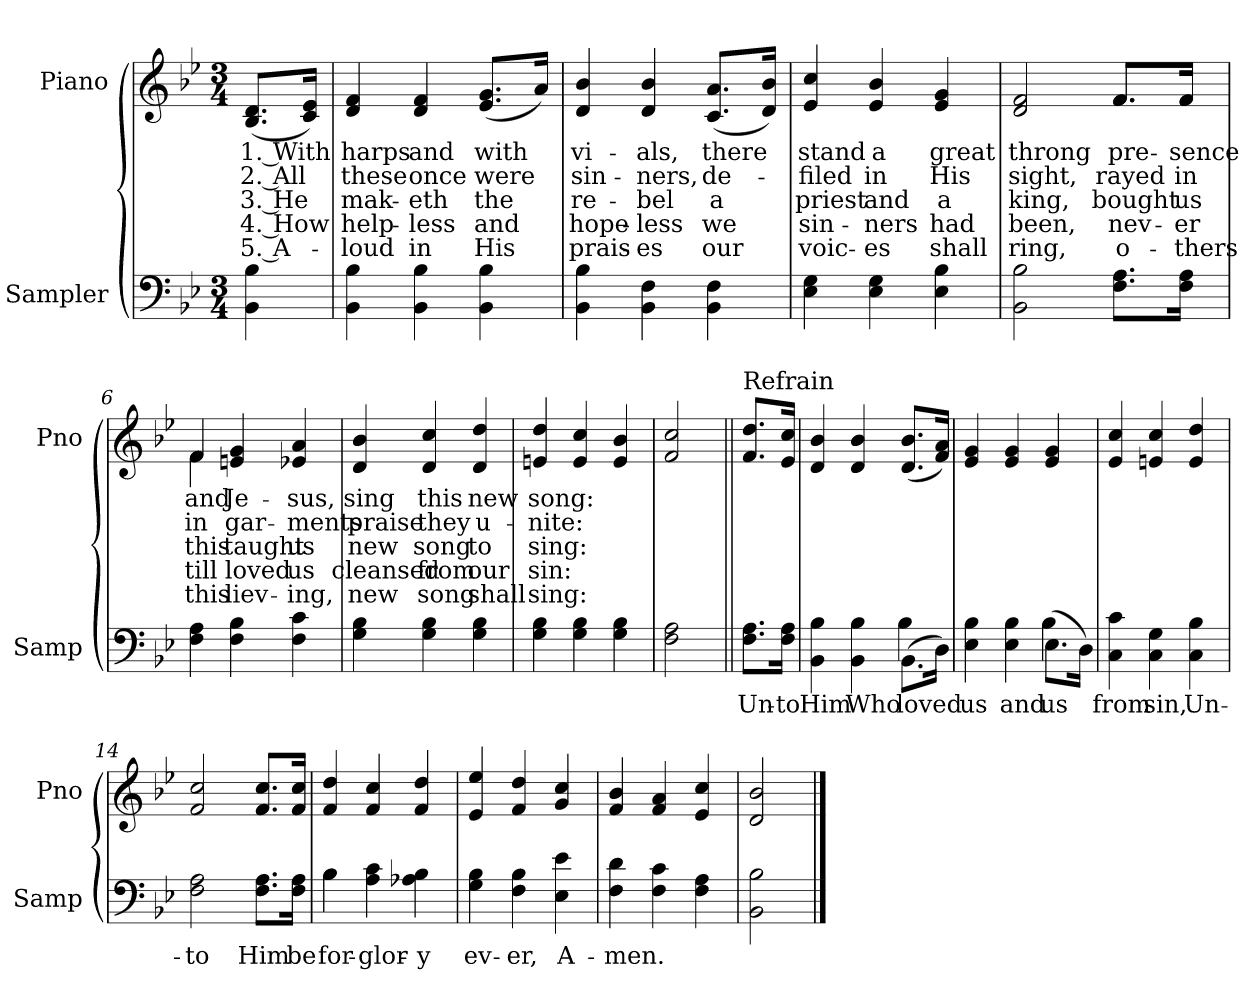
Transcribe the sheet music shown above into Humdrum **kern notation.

**kern	**text	**kern	**text	**text	**text	**text	**text
*part2	*part2	*part1	*part1	*part1	*part1	*part1	*part1
*staff2	*staff2	*staff1	*staff1	*staff1	*staff1	*staff1	*staff1
*I"Sampler	*	*I"Piano	*	*	*	*	*
*I'Samp	*	*I'Pno	*	*	*	*	*
*clefF4	*	*clefG2	*	*	*	*	*
*k[b-e-]	*	*k[b-e-]	*	*	*	*	*
*B-:	*	*B-:	*	*	*	*	*
*M3/4	*	*M3/4	*	*	*	*	*
=1	=1	=1	=1	=1	=1	=1	=1
4BB- 4B-	.	(8.B-/ 8.d/L	1. With	2. All	3. He	4. How	5. A-
.	.	16c/ 16e-/Jk)	.	.	.	.	.
=2	=2	=2	=2	=2	=2	=2	=2
4BB- 4B-	.	4d 4f	harps	these	mak-	help-	-loud
4BB- 4B-	.	4d 4f	and	once	-eth	-less	in
4BB- 4B-	.	(8.e-/ 8.g/L	with	were	the	and	His
.	.	16a/Jk)	.	.	.	.	.
=3	=3	=3	=3	=3	=3	=3	=3
4BB- 4B-	.	4d 4b-	vi-	sin-	re-	hope-	prais-
4BB- 4F	.	4d 4b-	-als,	-ners,	-bel	-less	-es
4BB- 4F	.	(8.c/ 8.a/L	there	de-	a	we	our
.	.	16d/ 16b-/Jk)	.	.	.	.	.
=4	=4	=4	=4	=4	=4	=4	=4
4E- 4G	.	4e- 4cc	stand	-filed	priest	sin-	voic-
4E- 4G	.	4e- 4b-	a	in	and	-ners	-es
4E- 4B-	.	4e- 4g	great	His	a	had	shall
=5	=5	=5	=5	=5	=5	=5	=5
*	*	*^	*	*	*	*	*
2BB- 2B-	.	2d 2f	2ryy	throng	sight,	king,	been,	ring,
8.F\ 8.A\L	.	8.f/L	8.f/L	pre-	-rayed	bought	nev-	o-
16F\ 16A\Jk	.	16f/Jk	16f/Jk	-sence	in	us	-er	-thers
=6	=6	=6	=6	=6	=6	=6	=6	=6
4F 4A	.	4f/	4f	and	in	this	till	this
4F 4B-	.	4en 4g	2ryy	Je-	gar-	taught	loved	-liev-
4F 4c	.	4e-X 4a	.	-sus,	-ments	us	us	-ing,
*	*	*v	*v	*	*	*	*	*
=7	=7	=7	=7	=7	=7	=7	=7
4G 4B-	.	4d 4b-	sing	praise	new	cleansed	new
4G 4B-	.	4d 4cc	this	they	song	from	song
4G 4B-	.	4d 4dd	new	u-	to	our	shall
=8	=8	=8	=8	=8	=8	=8	=8
4G 4B-	.	4en 4dd	song:	-nite:	sing:	sin:	sing:
4G 4B-	.	4e 4cc	.	.	.	.	.
4G 4B-	.	4e 4b-	.	.	.	.	.
=9	=9	=9	=9	=9	=9	=9	=9
2F 2A	.	2f 2cc	.	.	.	.	.
=10||	=10||	=10||	=10||	=10||	=10||	=10||	=10||
!	!	!LO:TX:t=Refrain	!	!	!	!	!
8.F\ 8.A\L	Un-	8.f/ 8.dd/L	.	.	.	.	.
16F\ 16A\Jk	-to	16e-/ 16cc/Jk	.	.	.	.	.
=11	=11	=11	=11	=11	=11	=11	=11
*^	*	*	*	*	*	*	*
4BB- 4B-	2ryy	Him	4d 4b-	.	.	.	.	.
4BB- 4B-	.	Who	4d 4b-	.	.	.	.	.
(8.BB-\L	4B-	loved	(8.d/ 8.b-/L	.	.	.	.	.
16D\Jk)	.	.	16f/ 16a/Jk)	.	.	.	.	.
=12	=12	=12	=12	=12	=12	=12	=12	=12
4E- 4B-	2ryy	us	4e- 4g	.	.	.	.	.
4E- 4B-	.	and	4e- 4g	.	.	.	.	.
(8.E-\L	4B-	us	4e- 4g	.	.	.	.	.
16D\Jk)	.	.	.	.	.	.	.	.
*v	*v	*	*	*	*	*	*	*
=13	=13	=13	=13	=13	=13	=13	=13
4C 4c	from	4e- 4cc	.	.	.	.	.
4C 4G	sin,	4en 4cc	.	.	.	.	.
4C 4B-	Un-	4e 4dd	.	.	.	.	.
=14	=14	=14	=14	=14	=14	=14	=14
2F 2A	-to	2f 2cc	.	.	.	.	.
8.F\ 8.A\L	Him	8.f/ 8.cc/L	.	.	.	.	.
16F\ 16A\Jk	be	16f/ 16cc/Jk	.	.	.	.	.
=15	=15	=15	=15	=15	=15	=15	=15
*^	*	*	*	*	*	*	*
4B-\	4B-	for-	4f 4dd	.	.	.	.	.
4A 4c	2ryy	glor-	4f 4cc	.	.	.	.	.
4A-X 4B-	.	-y	4f 4dd	.	.	.	.	.
*v	*v	*	*	*	*	*	*	*
=16	=16	=16	=16	=16	=16	=16	=16
4G 4B-	-ev-	4e- 4ee-	.	.	.	.	.
4F 4B-	-er,	4f 4dd	.	.	.	.	.
4E- 4e-	A-	4g 4cc	.	.	.	.	.
=17	=17	=17	=17	=17	=17	=17	=17
4F 4d	-men.	4f 4b-	.	.	.	.	.
4F 4c	.	4f 4a	.	.	.	.	.
4F 4A	.	4e- 4cc	.	.	.	.	.
=18	=18	=18	=18	=18	=18	=18	=18
2BB- 2B-	.	2d 2b-	.	.	.	.	.
==	==	==	==	==	==	==	==
*-	*-	*-	*-	*-	*-	*-	*-
